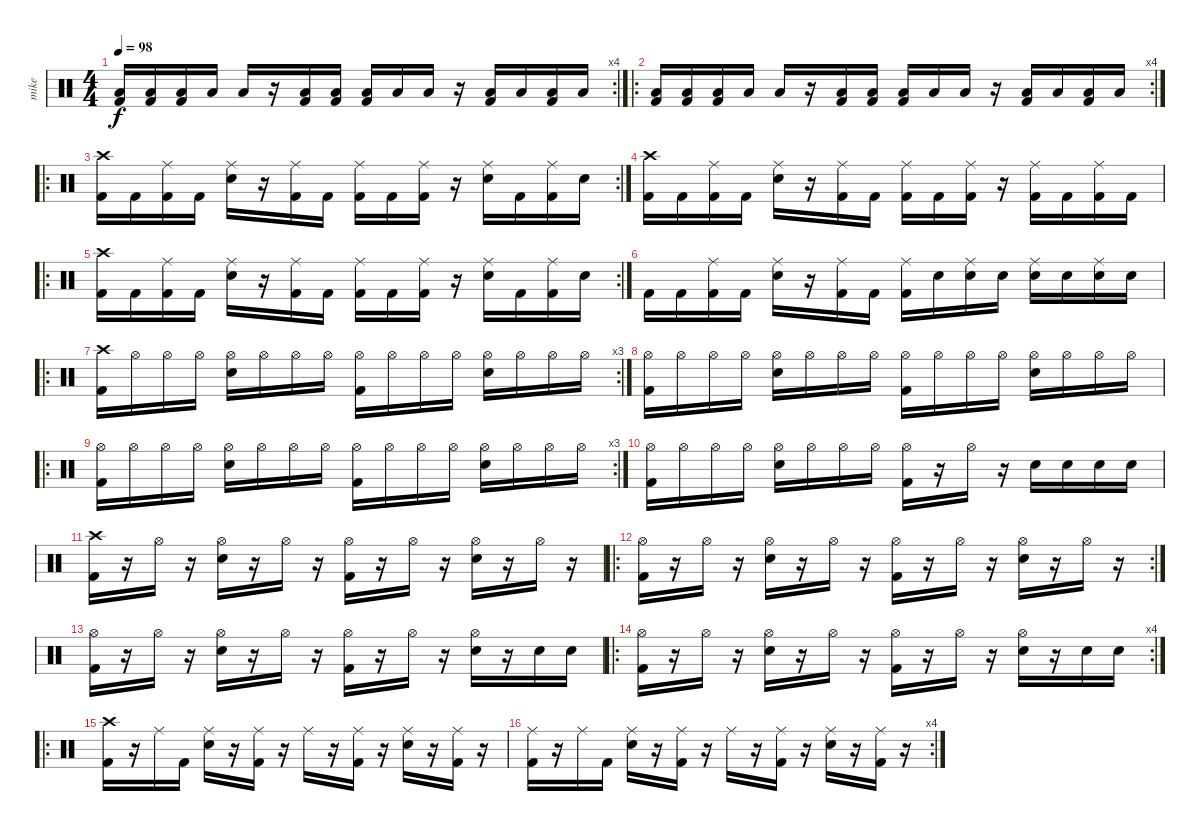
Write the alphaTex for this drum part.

\track ("mike" "mike") {instrument percussion}
\staff {score}
\articulation defaults
\rc 4
\ts (4 4)
\tempo 98
\clef neutral
\ks c
("Low Floor Tom (hit)" "Kick (hit) 2").16{dy f} ("Low Tom (hit)" "Kick (hit) 2").16 ("Low Floor Tom (hit)" "Kick (hit) 2").16 "Low Tom (hit)".16 "Low Floor Tom (hit)".16 r.16 ("Low Floor Tom (hit)" "Kick (hit) 2").16 ("Low Tom (hit)" "Kick (hit) 2").16 ("Low Floor Tom (hit)" "Kick (hit) 2").16 "Low Tom (hit)".16 "Low Floor Tom (hit)".16 r.16 ("Low Floor Tom (hit)" "Kick (hit) 2").16 "Low Tom (hit)".16 ("Low Floor Tom (hit)" "Kick (hit) 2").16 "Low Floor Tom (hit)".16 |
\ro
\rc 4
("Low Floor Tom (hit)" "Kick (hit) 2").16 ("Low Tom (hit)" "Kick (hit) 2").16 ("Low Floor Tom (hit)" "Kick (hit) 2").16 "Low Tom (hit)".16 "Low Floor Tom (hit)".16 r.16 ("Low Floor Tom (hit)" "Kick (hit) 2").16 ("Low Tom (hit)" "Kick (hit) 2").16 ("Low Floor Tom (hit)" "Kick (hit) 2").16 "Low Tom (hit)".16 "Low Floor Tom (hit)".16 r.16 ("Low Floor Tom (hit)" "Kick (hit) 2").16 "Low Tom (hit)".16 ("Low Floor Tom (hit)" "Kick (hit) 2").16 "Low Floor Tom (hit)".16 |
\ro
\rc 2
("Crash high (hit)" "Kick (hit) 2").16 "Kick (hit) 2".16 ("Ride (middle)" "Kick (hit) 2").16 "Kick (hit) 2".16 ("Ride (middle)" "Electric Snare (hit)").16 r.16 ("Ride (middle)" "Kick (hit) 2").16 "Kick (hit) 2".16 ("Ride (middle)" "Kick (hit) 2").16 "Kick (hit) 2".16 ("Ride (middle)" "Kick (hit) 2").16 r.16 ("Ride (middle)" "Electric Snare (hit)").16 "Kick (hit) 2".16 ("Ride (middle)" "Kick (hit) 2").16 "Electric Snare (hit)".16 |
("Crash high (hit)" "Kick (hit) 2").16 "Kick (hit) 2".16 ("Ride (middle)" "Kick (hit) 2").16 "Kick (hit) 2".16 ("Ride (middle)" "Electric Snare (hit)").16 r.16 ("Ride (middle)" "Kick (hit) 2").16 "Kick (hit) 2".16 ("Ride (middle)" "Kick (hit) 2").16 "Kick (hit) 2".16 ("Ride (middle)" "Kick (hit) 2").16 r.16 ("Ride (middle)" "Kick (hit) 2").16 "Kick (hit) 2".16 ("Ride (middle)" "Kick (hit) 2").16 "Kick (hit) 2".16 |
\ro
\rc 2
("Crash high (hit)" "Kick (hit) 2").16 "Kick (hit) 2".16 ("Ride (middle)" "Kick (hit) 2").16 "Kick (hit) 2".16 ("Ride (middle)" "Electric Snare (hit)").16 r.16 ("Ride (middle)" "Kick (hit) 2").16 "Kick (hit) 2".16 ("Ride (middle)" "Kick (hit) 2").16 "Kick (hit) 2".16 ("Ride (middle)" "Kick (hit) 2").16 r.16 ("Ride (middle)" "Electric Snare (hit)").16 "Kick (hit) 2".16 ("Ride (middle)" "Kick (hit) 2").16 "Electric Snare (hit)".16 |
"Kick (hit) 2".16 "Kick (hit) 2".16 ("Ride (middle)" "Kick (hit) 2").16 "Kick (hit) 2".16 ("Ride (middle)" "Electric Snare (hit)").16 r.16 ("Ride (middle)" "Kick (hit) 2").16 "Kick (hit) 2".16 ("Ride (middle)" "Kick (hit) 2").16 "Electric Snare (hit)".16 ("Ride (middle)" "Electric Snare (hit)").16 "Electric Snare (hit)".16 ("Ride (middle)" "Electric Snare (hit)").16 "Electric Snare (hit)".16 ("Ride (middle)" "Electric Snare (hit)").16 "Electric Snare (hit)".16 |
\ro
\rc 3
("Crash high (hit)" "Kick (hit) 2").16 "Hi-Hat (open)".16 "Hi-Hat (open)".16 "Hi-Hat (open)".16 ("Hi-Hat (open)" "Electric Snare (hit)").16 "Hi-Hat (open)".16 "Hi-Hat (open)".16 "Hi-Hat (open)".16 ("Hi-Hat (open)" "Kick (hit) 2").16 "Hi-Hat (open)".16 "Hi-Hat (open)".16 "Hi-Hat (open)".16 ("Hi-Hat (open)" "Electric Snare (hit)").16 "Hi-Hat (open)".16 "Hi-Hat (open)".16 "Hi-Hat (open)".16 |
("Hi-Hat (open)" "Kick (hit) 2").16 "Hi-Hat (open)".16 "Hi-Hat (open)".16 "Hi-Hat (open)".16 ("Hi-Hat (open)" "Electric Snare (hit)").16 "Hi-Hat (open)".16 "Hi-Hat (open)".16 "Hi-Hat (open)".16 ("Hi-Hat (open)" "Kick (hit) 2").16 "Hi-Hat (open)".16 "Hi-Hat (open)".16 "Hi-Hat (open)".16 ("Hi-Hat (open)" "Electric Snare (hit)").16 "Hi-Hat (open)".16 "Hi-Hat (open)".16 "Hi-Hat (open)".16 |
\ro
\rc 3
("Hi-Hat (open)" "Kick (hit) 2").16 "Hi-Hat (open)".16 "Hi-Hat (open)".16 "Hi-Hat (open)".16 ("Hi-Hat (open)" "Electric Snare (hit)").16 "Hi-Hat (open)".16 "Hi-Hat (open)".16 "Hi-Hat (open)".16 ("Hi-Hat (open)" "Kick (hit) 2").16 "Hi-Hat (open)".16 "Hi-Hat (open)".16 "Hi-Hat (open)".16 ("Hi-Hat (open)" "Electric Snare (hit)").16 "Hi-Hat (open)".16 "Hi-Hat (open)".16 "Hi-Hat (open)".16 |
("Hi-Hat (open)" "Kick (hit) 2").16 "Hi-Hat (open)".16 "Hi-Hat (open)".16 "Hi-Hat (open)".16 ("Hi-Hat (open)" "Electric Snare (hit)").16 "Hi-Hat (open)".16 "Hi-Hat (open)".16 "Hi-Hat (open)".16 ("Hi-Hat (open)" "Kick (hit) 2").16 r.16 "Hi-Hat (open)".16 r.16 "Electric Snare (hit)".16 "Electric Snare (hit)".16 "Electric Snare (hit)".16 "Electric Snare (hit)".16 |
("Crash high (hit)" "Kick (hit) 2").16 r.16 "Hi-Hat (open)".16 r.16 ("Hi-Hat (open)" "Electric Snare (hit)").16 r.16 "Hi-Hat (open)".16 r.16 ("Hi-Hat (open)" "Kick (hit) 2").16 r.16 "Hi-Hat (open)".16 r.16 ("Hi-Hat (open)" "Electric Snare (hit)").16 r.16 "Hi-Hat (open)".16 r.16 |
\ro
\rc 2
("Hi-Hat (open)" "Kick (hit) 2").16 r.16 "Hi-Hat (open)".16 r.16 ("Hi-Hat (open)" "Electric Snare (hit)").16 r.16 "Hi-Hat (open)".16 r.16 ("Hi-Hat (open)" "Kick (hit) 2").16 r.16 "Hi-Hat (open)".16 r.16 ("Hi-Hat (open)" "Electric Snare (hit)").16 r.16 "Hi-Hat (open)".16 r.16 |
("Hi-Hat (open)" "Kick (hit) 2").16 r.16 "Hi-Hat (open)".16 r.16 ("Hi-Hat (open)" "Electric Snare (hit)").16 r.16 "Hi-Hat (open)".16 r.16 ("Hi-Hat (open)" "Kick (hit) 2").16 r.16 "Hi-Hat (open)".16 r.16 ("Hi-Hat (open)" "Electric Snare (hit)").16 r.16 "Electric Snare (hit)".16 "Electric Snare (hit)".16 |
\ro
\rc 4
("Hi-Hat (open)" "Kick (hit) 2").16 r.16 "Hi-Hat (open)".16 r.16 ("Hi-Hat (open)" "Electric Snare (hit)").16 r.16 "Hi-Hat (open)".16 r.16 ("Hi-Hat (open)" "Kick (hit) 2").16 r.16 "Hi-Hat (open)".16 r.16 ("Hi-Hat (open)" "Electric Snare (hit)").16 r.16 "Electric Snare (hit)".16 "Electric Snare (hit)".16 |
\ro
("Crash high (hit)" "Kick (hit) 2").16 r.16 "Ride (middle)".16 "Kick (hit) 2".16 ("Ride (middle)" "Electric Snare (hit)").16 r.16 ("Ride (middle)" "Kick (hit) 2").16 r.16 "Ride (middle)".16 r.16 ("Ride (middle)" "Kick (hit) 2").16 r.16 ("Ride (middle)" "Electric Snare (hit)").16 r.16 ("Ride (middle)" "Kick (hit) 2").16 r.16 |
\rc 4
("Ride (middle)" "Kick (hit) 2").16 r.16 "Ride (middle)".16 "Kick (hit) 2".16 ("Ride (middle)" "Electric Snare (hit)").16 r.16 ("Ride (middle)" "Kick (hit) 2").16 r.16 "Ride (middle)".16 r.16 ("Ride (middle)" "Kick (hit) 2").16 r.16 ("Ride (middle)" "Electric Snare (hit)").16 r.16 ("Ride (middle)" "Kick (hit) 2").16 r.16
